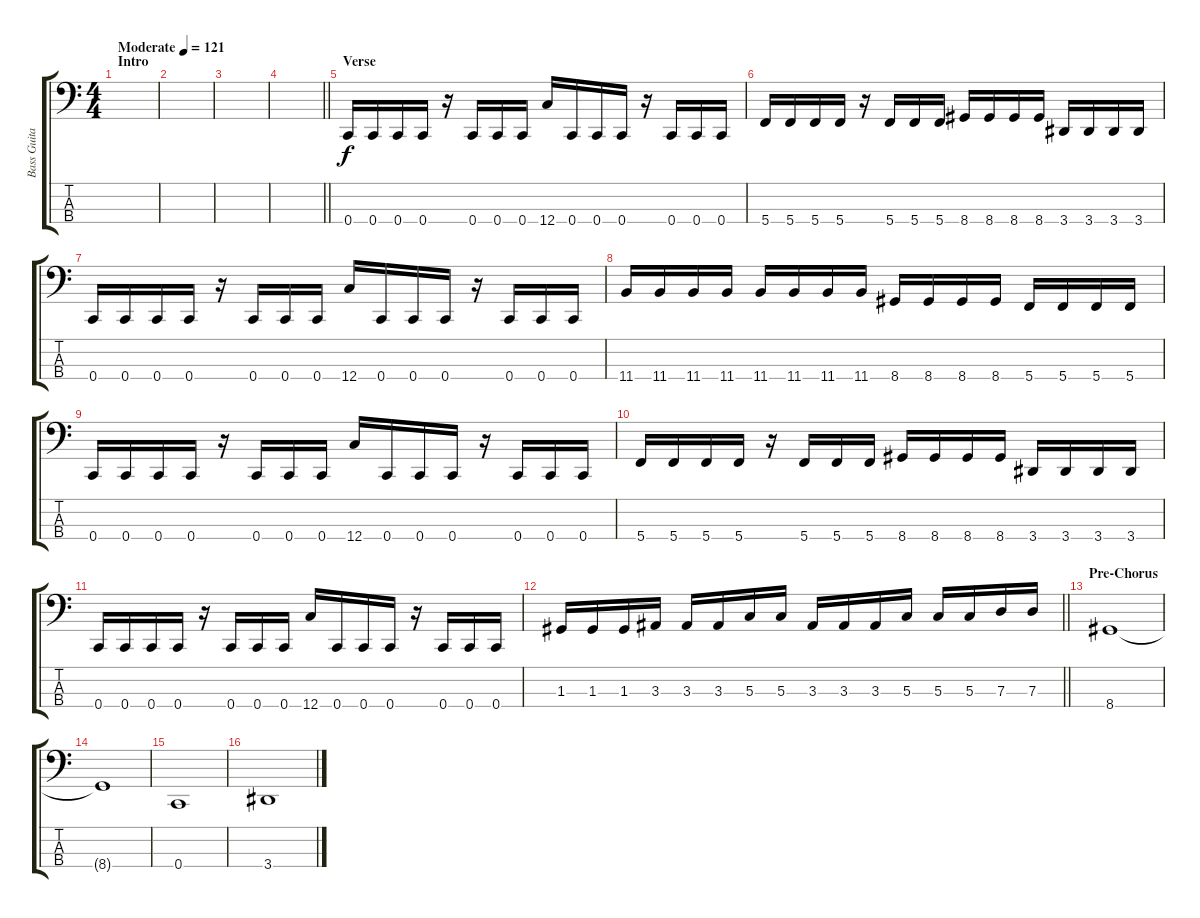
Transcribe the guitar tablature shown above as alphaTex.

\track ("Bass Guitar" "Bass Guita") {instrument electricbassfinger}
\staff {score tabs}
\tuning (F2 C2 G1 C1) {hide}
\ts (4 4)
\section ("" "Intro")
\tempo (121 "Moderate")
\clef f4
\ks c
|
|
|
\barLineRight lightlight
|
\section ("" "Verse")
0.4.16 0.4.16 0.4.16 0.4.16 r.16 0.4.16 0.4.16 0.4.16 12.4.16 0.4.16 0.4.16 0.4.16 r.16 0.4.16 0.4.16 0.4.16 |
5.4.16 5.4.16 5.4.16 5.4.16 r.16 5.4.16 5.4.16 5.4.16 8.4.16 8.4.16 8.4.16 8.4.16 3.4.16 3.4.16 3.4.16 3.4.16 |
0.4.16 0.4.16 0.4.16 0.4.16 r.16 0.4.16 0.4.16 0.4.16 12.4.16 0.4.16 0.4.16 0.4.16 r.16 0.4.16 0.4.16 0.4.16 |
11.4.16 11.4.16 11.4.16 11.4.16 11.4.16 11.4.16 11.4.16 11.4.16 8.4.16 8.4.16 8.4.16 8.4.16 5.4.16 5.4.16 5.4.16 5.4.16 |
0.4.16 0.4.16 0.4.16 0.4.16 r.16 0.4.16 0.4.16 0.4.16 12.4.16 0.4.16 0.4.16 0.4.16 r.16 0.4.16 0.4.16 0.4.16 |
5.4.16 5.4.16 5.4.16 5.4.16 r.16 5.4.16 5.4.16 5.4.16 8.4.16 8.4.16 8.4.16 8.4.16 3.4.16 3.4.16 3.4.16 3.4.16 |
0.4.16 0.4.16 0.4.16 0.4.16 r.16 0.4.16 0.4.16 0.4.16 12.4.16 0.4.16 0.4.16 0.4.16 r.16 0.4.16 0.4.16 0.4.16 |
\barLineRight lightlight
1.3.16 1.3.16 1.3.16 3.3.16 3.3.16 3.3.16 5.3.16 5.3.16 3.3.16 3.3.16 3.3.16 5.3.16 5.3.16 5.3.16 7.3.16 7.3.16 |
\section ("" "Pre-Chorus")
8.4.1 |
8.4{t}.1 |
0.4.1 |
3.4.1
